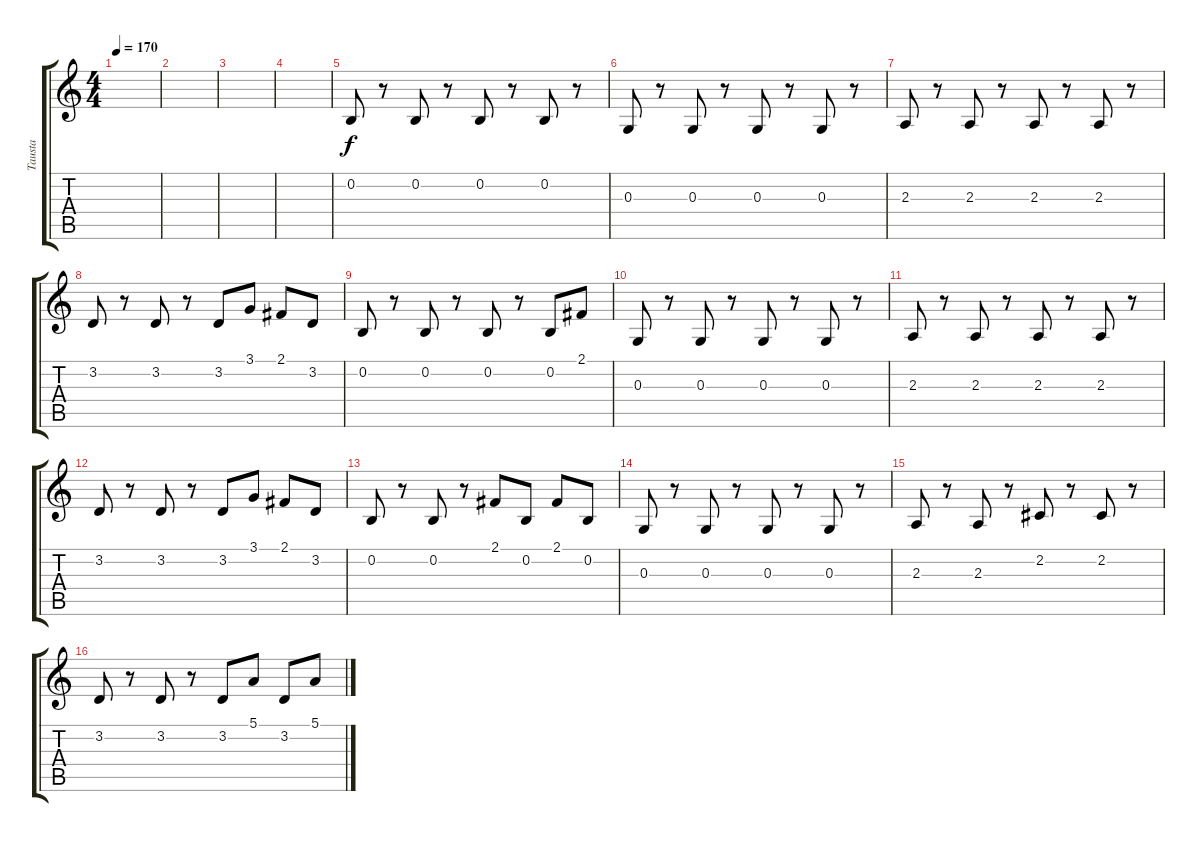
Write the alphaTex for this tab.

\track ("Tausta" "Tausta") {instrument recorder}
\staff {score tabs}
\tuning (E4 B3 G3 D3 A2 E2) {hide}
\ts (4 4)
\tempo 170
\clef g2
\ks c
|
|
|
|
0.2.8{instrument pizzicatostrings} r.8 0.2.8 r.8 0.2.8 r.8 0.2.8 r.8 |
0.3.8 r.8 0.3.8 r.8 0.3.8 r.8 0.3.8 r.8 |
2.3.8 r.8 2.3.8 r.8 2.3.8 r.8 2.3.8 r.8 |
3.2.8 r.8 3.2.8 r.8 3.2.8 3.1.8 2.1.8 3.2.8 |
0.2.8 r.8 0.2.8 r.8 0.2.8 r.8 0.2.8 2.1.8 |
0.3.8 r.8 0.3.8 r.8 0.3.8 r.8 0.3.8 r.8 |
2.3.8 r.8 2.3.8 r.8 2.3.8 r.8 2.3.8 r.8 |
3.2.8 r.8 3.2.8 r.8 3.2.8 3.1.8 2.1.8 3.2.8 |
0.2.8 r.8 0.2.8 r.8 2.1.8 0.2.8 2.1.8 0.2.8 |
0.3.8 r.8 0.3.8 r.8 0.3.8 r.8 0.3.8 r.8 |
2.3.8 r.8 2.3.8 r.8 2.2.8 r.8 2.2.8 r.8 |
3.2.8 r.8 3.2.8 r.8 3.2.8 5.1.8 3.2.8 5.1.8
